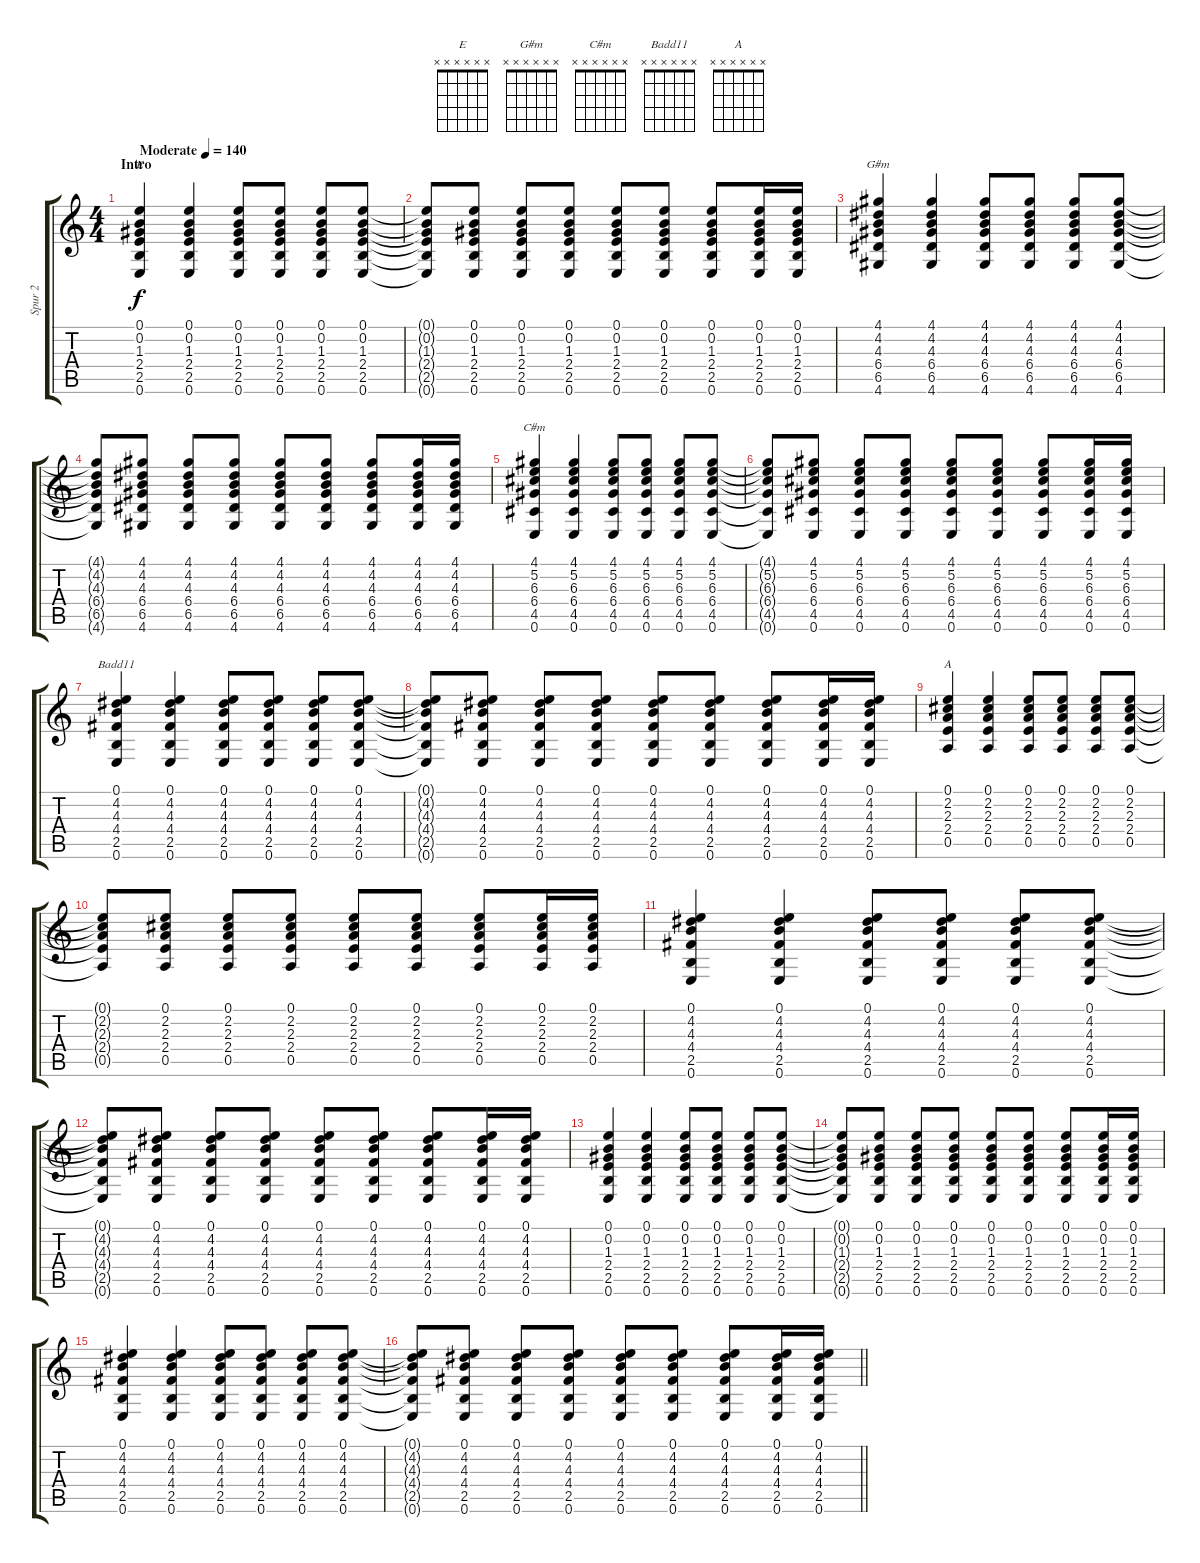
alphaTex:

\track ("Spur 2" "Spur 2") {instrument electricguitarclean}
\staff {score tabs}
\tuning (E4 B3 G3 D3 A2 E2) {hide}
\chord ("E" x x x x x x)
\chord ("G#m" x x x x x x)
\chord ("C#m" x x x x x x)
\chord ("Badd11" x x x x x x)
\chord ("A" x x x x x x)
\ts (4 4)
\section ("" "Intro")
\tempo (140 "Moderate")
\clef g2
\ks c
(0.1 0.2 1.3 2.4 2.5 0.6).4{ch "E" dy f instrument electricguitarclean} (0.1 0.2 1.3 2.4 2.5 0.6).4 (0.1 0.2 1.3 2.4 2.5 0.6).8 (0.1 0.2 1.3 2.4 2.5 0.6).8 (0.1 0.2 1.3 2.4 2.5 0.6).8 (0.1 0.2 1.3 2.4 2.5 0.6).8 |
(0.1{t} 0.2{t} 1.3{t} 2.4{t} 2.5{t} 0.6{t}).8 (0.1 0.2 1.3 2.4 2.5 0.6).8 (0.1 0.2 1.3 2.4 2.5 0.6).8 (0.1 0.2 1.3 2.4 2.5 0.6).8 (0.1 0.2 1.3 2.4 2.5 0.6).8 (0.1 0.2 1.3 2.4 2.5 0.6).8 (0.1 0.2 1.3 2.4 2.5 0.6).8 (0.1 0.2 1.3 2.4 2.5 0.6).16 (0.1 0.2 1.3 2.4 2.5 0.6).16 |
(4.1 4.2 4.3 6.4 6.5 4.6).4{ch "G#m"} (4.1 4.2 4.3 6.4 6.5 4.6).4 (4.1 4.2 4.3 6.4 6.5 4.6).8 (4.1 4.2 4.3 6.4 6.5 4.6).8 (4.1 4.2 4.3 6.4 6.5 4.6).8 (4.1 4.2 4.3 6.4 6.5 4.6).8 |
(4.1{t} 4.2{t} 4.3{t} 6.4{t} 6.5{t} 4.6{t}).8 (4.1 4.2 4.3 6.4 6.5 4.6).8 (4.1 4.2 4.3 6.4 6.5 4.6).8 (4.1 4.2 4.3 6.4 6.5 4.6).8 (4.1 4.2 4.3 6.4 6.5 4.6).8 (4.1 4.2 4.3 6.4 6.5 4.6).8 (4.1 4.2 4.3 6.4 6.5 4.6).8 (4.1 4.2 4.3 6.4 6.5 4.6).16 (4.1 4.2 4.3 6.4 6.5 4.6).16 |
(4.1 5.2 6.3 6.4 4.5 0.6).4{ch "C#m"} (4.1 5.2 6.3 6.4 4.5 0.6).4 (4.1 5.2 6.3 6.4 4.5 0.6).8 (4.1 5.2 6.3 6.4 4.5 0.6).8 (4.1 5.2 6.3 6.4 4.5 0.6).8 (4.1 5.2 6.3 6.4 4.5 0.6).8 |
(4.1{t} 5.2{t} 6.3{t} 6.4{t} 4.5{t} 0.6{t}).8 (4.1 5.2 6.3 6.4 4.5 0.6).8 (4.1 5.2 6.3 6.4 4.5 0.6).8 (4.1 5.2 6.3 6.4 4.5 0.6).8 (4.1 5.2 6.3 6.4 4.5 0.6).8 (4.1 5.2 6.3 6.4 4.5 0.6).8 (4.1 5.2 6.3 6.4 4.5 0.6).8 (4.1 5.2 6.3 6.4 4.5 0.6).16 (4.1 5.2 6.3 6.4 4.5 0.6).16 |
(0.1 4.2 4.3 4.4 2.5 0.6).4{ch "Badd11"} (0.1 4.2 4.3 4.4 2.5 0.6).4 (0.1 4.2 4.3 4.4 2.5 0.6).8 (0.1 4.2 4.3 4.4 2.5 0.6).8 (0.1 4.2 4.3 4.4 2.5 0.6).8 (0.1 4.2 4.3 4.4 2.5 0.6).8 |
(0.1{t} 4.2{t} 4.3{t} 4.4{t} 2.5{t} 0.6{t}).8 (0.1 4.2 4.3 4.4 2.5 0.6).8 (0.1 4.2 4.3 4.4 2.5 0.6).8 (0.1 4.2 4.3 4.4 2.5 0.6).8 (0.1 4.2 4.3 4.4 2.5 0.6).8 (0.1 4.2 4.3 4.4 2.5 0.6).8 (0.1 4.2 4.3 4.4 2.5 0.6).8 (0.1 4.2 4.3 4.4 2.5 0.6).16 (0.1 4.2 4.3 4.4 2.5 0.6).16 |
(0.1 2.2 2.3 2.4 0.5).4{ch "A"} (0.1 2.2 2.3 2.4 0.5).4 (0.1 2.2 2.3 2.4 0.5).8 (0.1 2.2 2.3 2.4 0.5).8 (0.1 2.2 2.3 2.4 0.5).8 (0.1 2.2 2.3 2.4 0.5).8 |
(0.1{t} 2.2{t} 2.3{t} 2.4{t} 0.5{t}).8 (0.1 2.2 2.3 2.4 0.5).8 (0.1 2.2 2.3 2.4 0.5).8 (0.1 2.2 2.3 2.4 0.5).8 (0.1 2.2 2.3 2.4 0.5).8 (0.1 2.2 2.3 2.4 0.5).8 (0.1 2.2 2.3 2.4 0.5).8 (0.1 2.2 2.3 2.4 0.5).16 (0.1 2.2 2.3 2.4 0.5).16 |
(0.1 4.2 4.3 4.4 2.5 0.6).4 (0.1 4.2 4.3 4.4 2.5 0.6).4 (0.1 4.2 4.3 4.4 2.5 0.6).8 (0.1 4.2 4.3 4.4 2.5 0.6).8 (0.1 4.2 4.3 4.4 2.5 0.6).8 (0.1 4.2 4.3 4.4 2.5 0.6).8 |
(0.1{t} 4.2{t} 4.3{t} 4.4{t} 2.5{t} 0.6{t}).8 (0.1 4.2 4.3 4.4 2.5 0.6).8 (0.1 4.2 4.3 4.4 2.5 0.6).8 (0.1 4.2 4.3 4.4 2.5 0.6).8 (0.1 4.2 4.3 4.4 2.5 0.6).8 (0.1 4.2 4.3 4.4 2.5 0.6).8 (0.1 4.2 4.3 4.4 2.5 0.6).8 (0.1 4.2 4.3 4.4 2.5 0.6).16 (0.1 4.2 4.3 4.4 2.5 0.6).16 |
(0.1 0.2 1.3 2.4 2.5 0.6).4 (0.1 0.2 1.3 2.4 2.5 0.6).4 (0.1 0.2 1.3 2.4 2.5 0.6).8 (0.1 0.2 1.3 2.4 2.5 0.6).8 (0.1 0.2 1.3 2.4 2.5 0.6).8 (0.1 0.2 1.3 2.4 2.5 0.6).8 |
(0.1{t} 0.2{t} 1.3{t} 2.4{t} 2.5{t} 0.6{t}).8 (0.1 0.2 1.3 2.4 2.5 0.6).8 (0.1 0.2 1.3 2.4 2.5 0.6).8 (0.1 0.2 1.3 2.4 2.5 0.6).8 (0.1 0.2 1.3 2.4 2.5 0.6).8 (0.1 0.2 1.3 2.4 2.5 0.6).8 (0.1 0.2 1.3 2.4 2.5 0.6).8 (0.1 0.2 1.3 2.4 2.5 0.6).16 (0.1 0.2 1.3 2.4 2.5 0.6).16 |
(0.1 4.2 4.3 4.4 2.5 0.6).4 (0.1 4.2 4.3 4.4 2.5 0.6).4 (0.1 4.2 4.3 4.4 2.5 0.6).8 (0.1 4.2 4.3 4.4 2.5 0.6).8 (0.1 4.2 4.3 4.4 2.5 0.6).8 (0.1 4.2 4.3 4.4 2.5 0.6).8 |
\barLineRight lightlight
(0.1{t} 4.2{t} 4.3{t} 4.4{t} 2.5{t} 0.6{t}).8 (0.1 4.2 4.3 4.4 2.5 0.6).8 (0.1 4.2 4.3 4.4 2.5 0.6).8 (0.1 4.2 4.3 4.4 2.5 0.6).8 (0.1 4.2 4.3 4.4 2.5 0.6).8 (0.1 4.2 4.3 4.4 2.5 0.6).8 (0.1 4.2 4.3 4.4 2.5 0.6).8 (0.1 4.2 4.3 4.4 2.5 0.6).16 (0.1 4.2 4.3 4.4 2.5 0.6).16
